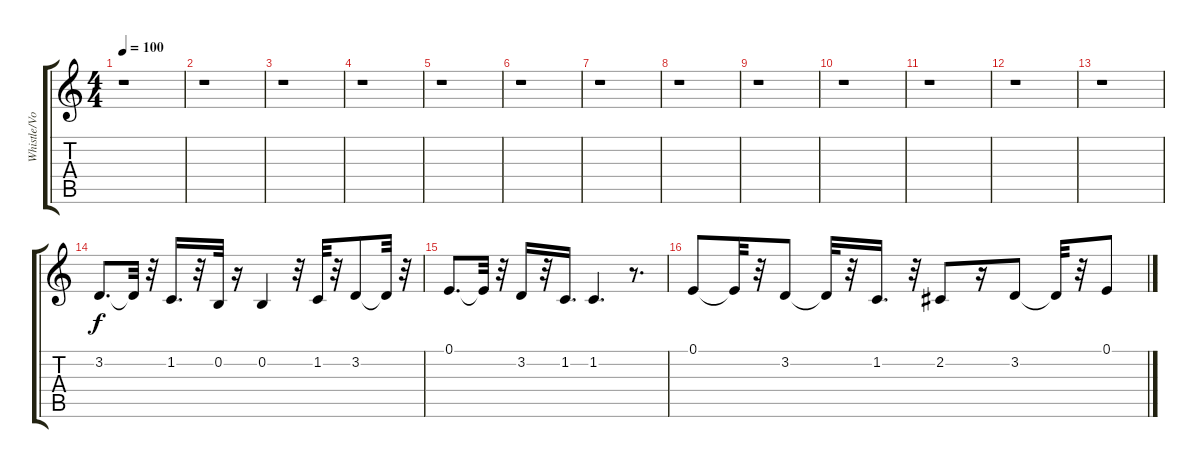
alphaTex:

\track ("Whistle/Voices 1" "Whistle/Vo") {instrument fx5brightness}
\staff {score tabs}
\tuning (E4 B3 G3 D3 A2 E2) {hide}
\ts (4 4)
\tempo 100
\clef g2
\ks c
r.1{dy f} |
r.1 |
r.1 |
r.1 |
r.1 |
r.1 |
r.1 |
r.1 |
r.1 |
r.1 |
r.1 |
r.1 |
r.1 |
3.2.8{d} 3.2{t}.32 r.32 1.2.16{d} r.32 0.2.32 r.16 0.2.4 r.32 1.2.32 r.32 3.2.8 3.2{t}.32 r.32 |
0.1.8{d} 0.1{t}.32 r.32 3.2.16 r.32 1.2.16{d} 1.2.4{d} r.8{d} |
0.1.8 0.1{t}.32 r.32 3.2.8 3.2{t}.32 r.32 1.2.16{d} r.32 2.2.8 r.16 3.2.8 3.2{t}.32 r.32 0.1.8
